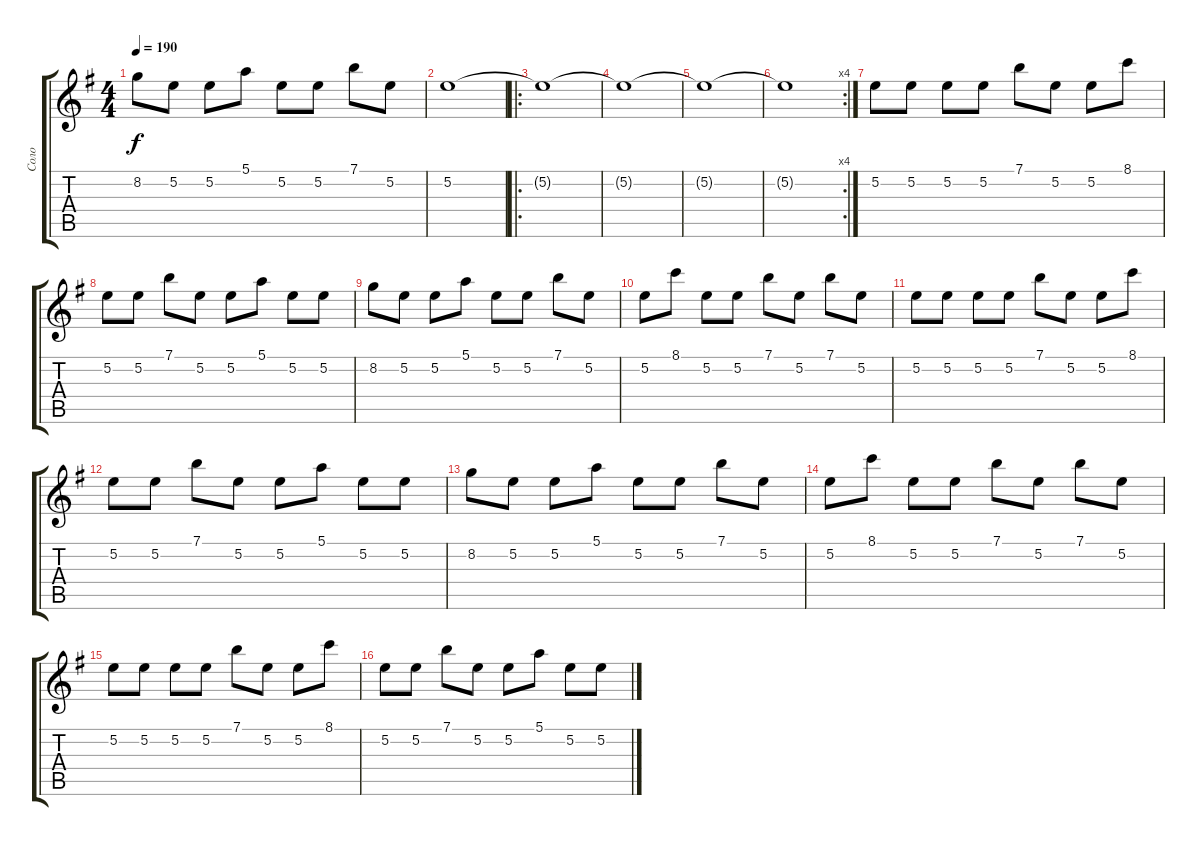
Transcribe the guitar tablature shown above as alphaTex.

\track ("Соло" "Соло") {instrument distortionguitar}
\staff {score tabs}
\tuning (E4 B3 G3 D3 A2 E2) {hide}
\ts (4 4)
\tempo 190
\clef g2
\ks g
8.2.8{dy f} 5.2.8 5.2.8 5.1.8 5.2.8 5.2.8 7.1.8 5.2.8 |
5.2.1 |
\ro
5.2{t}.1 |
5.2{t}.1 |
5.2{t}.1 |
\rc 4
5.2{t}.1 |
5.2.8{volume 11} 5.2.8 5.2.8 5.2.8 7.1.8 5.2.8 5.2.8 8.1.8 |
5.2.8 5.2.8 7.1.8 5.2.8 5.2.8 5.1.8 5.2.8 5.2.8 |
8.2.8 5.2.8 5.2.8 5.1.8 5.2.8 5.2.8 7.1.8 5.2.8 |
5.2.8 8.1.8 5.2.8 5.2.8 7.1.8 5.2.8 7.1.8 5.2.8 |
5.2.8 5.2.8 5.2.8 5.2.8 7.1.8 5.2.8 5.2.8 8.1.8 |
5.2.8 5.2.8 7.1.8 5.2.8 5.2.8 5.1.8 5.2.8 5.2.8 |
8.2.8 5.2.8 5.2.8 5.1.8 5.2.8 5.2.8 7.1.8 5.2.8 |
5.2.8 8.1.8 5.2.8 5.2.8 7.1.8 5.2.8 7.1.8 5.2.8 |
5.2.8 5.2.8 5.2.8 5.2.8 7.1.8 5.2.8 5.2.8 8.1.8 |
5.2.8 5.2.8 7.1.8 5.2.8 5.2.8 5.1.8 5.2.8 5.2.8
